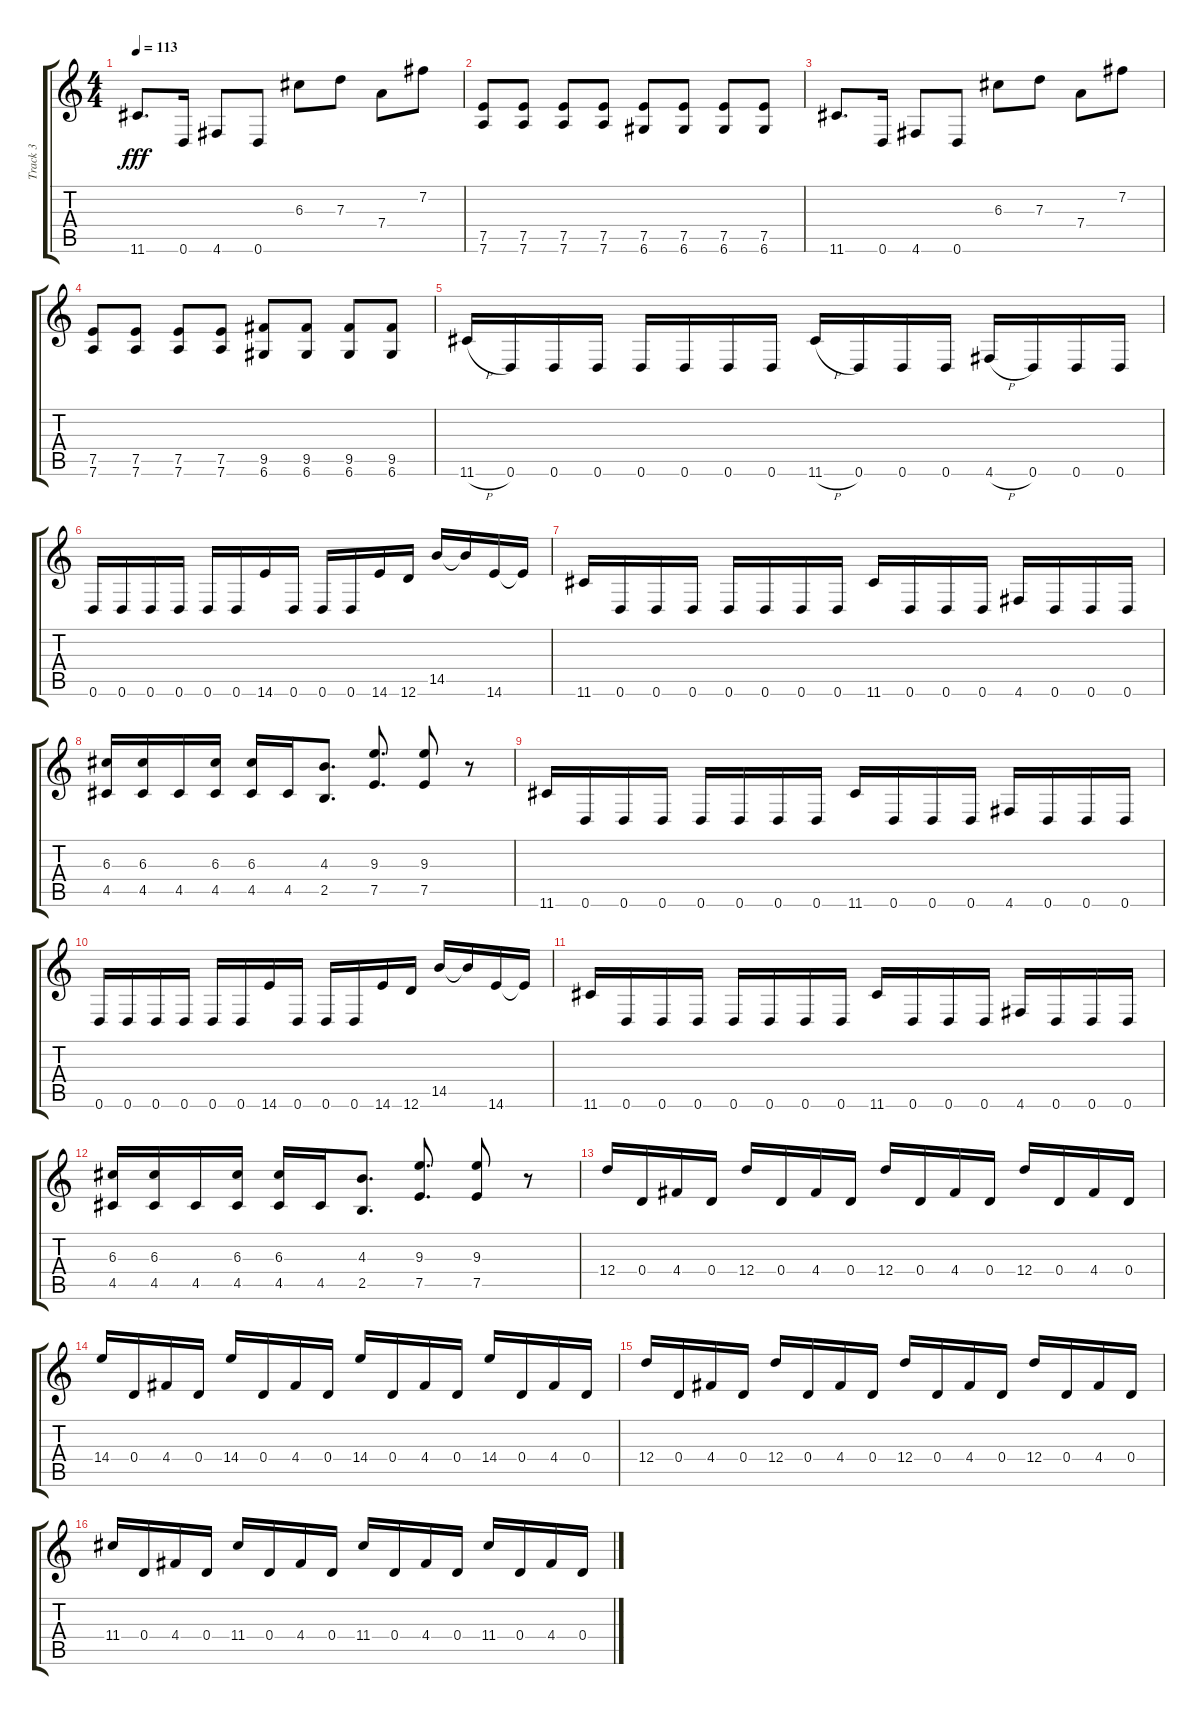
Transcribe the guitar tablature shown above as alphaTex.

\track ("Track 3" "Track 3") {instrument overdrivenguitar}
\staff {score tabs}
\tuning (E4 B3 G3 D3 A2 D2) {hide}
\ts (4 4)
\tempo 113
\clef g2
\ks c
11.6.8{d dy fff} 0.6.16 4.6.8 0.6.8 6.3.8 7.3.8 7.4.8 7.2.8 |
(7.5 7.6).8 (7.5 7.6).8 (7.5 7.6).8 (7.5 7.6).8 (7.5 6.6).8 (7.5 6.6).8 (7.5 6.6).8 (7.5 6.6).8 |
11.6.8{d} 0.6.16 4.6.8 0.6.8 6.3.8 7.3.8 7.4.8 7.2.8 |
(7.5 7.6).8 (7.5 7.6).8 (7.5 7.6).8 (7.5 7.6).8 (9.5 6.6).8 (9.5 6.6).8 (9.5 6.6).8 (9.5 6.6).8 |
11.6{h}.16 0.6.16 0.6.16 0.6.16 0.6.16 0.6.16 0.6.16 0.6.16 11.6{h}.16 0.6.16 0.6.16 0.6.16 4.6{h}.16 0.6.16 0.6.16 0.6.16 |
0.6.16 0.6.16 0.6.16 0.6.16 0.6.16 0.6.16 14.6.16 0.6.16 0.6.16 0.6.16 14.6.16 12.6.16 14.5.16 14.5{t}.16 14.6.16 14.6{t}.16 |
11.6.16 0.6.16 0.6.16 0.6.16 0.6.16 0.6.16 0.6.16 0.6.16 11.6.16 0.6.16 0.6.16 0.6.16 4.6.16 0.6.16 0.6.16 0.6.16 |
(6.3 4.5).16 (6.3 4.5).16 4.5.16 (6.3 4.5).16 (6.3 4.5).16 4.5.16 (4.3 2.5).8{d} (9.3 7.5).8{d} (9.3 7.5).8 r.8 |
11.6.16 0.6.16 0.6.16 0.6.16 0.6.16 0.6.16 0.6.16 0.6.16 11.6.16 0.6.16 0.6.16 0.6.16 4.6.16 0.6.16 0.6.16 0.6.16 |
0.6.16 0.6.16 0.6.16 0.6.16 0.6.16 0.6.16 14.6.16 0.6.16 0.6.16 0.6.16 14.6.16 12.6.16 14.5.16 14.5{t}.16 14.6.16 14.6{t}.16 |
11.6.16 0.6.16 0.6.16 0.6.16 0.6.16 0.6.16 0.6.16 0.6.16 11.6.16 0.6.16 0.6.16 0.6.16 4.6.16 0.6.16 0.6.16 0.6.16 |
(6.3 4.5).16 (6.3 4.5).16 4.5.16 (6.3 4.5).16 (6.3 4.5).16 4.5.16 (4.3 2.5).8{d} (9.3 7.5).8{d} (9.3 7.5).8 r.8 |
12.4.16 0.4.16 4.4.16 0.4.16 12.4.16 0.4.16 4.4.16 0.4.16 12.4.16 0.4.16 4.4.16 0.4.16 12.4.16 0.4.16 4.4.16 0.4.16 |
14.4.16 0.4.16 4.4.16 0.4.16 14.4.16 0.4.16 4.4.16 0.4.16 14.4.16 0.4.16 4.4.16 0.4.16 14.4.16 0.4.16 4.4.16 0.4.16 |
12.4.16 0.4.16 4.4.16 0.4.16 12.4.16 0.4.16 4.4.16 0.4.16 12.4.16 0.4.16 4.4.16 0.4.16 12.4.16 0.4.16 4.4.16 0.4.16 |
11.4.16 0.4.16 4.4.16 0.4.16 11.4.16 0.4.16 4.4.16 0.4.16 11.4.16 0.4.16 4.4.16 0.4.16 11.4.16 0.4.16 4.4.16 0.4.16
